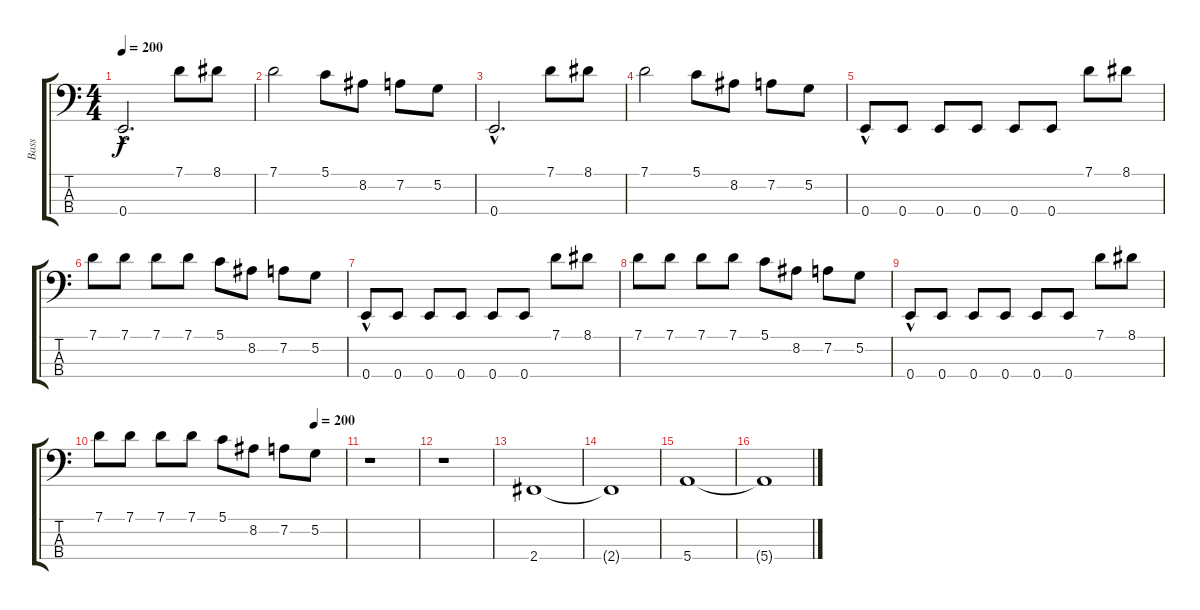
\track ("Bass" "Bass") {instrument electricbassfinger}
\staff {score tabs}
\tuning (G2 D2 A1 E1) {hide}
\ts (4 4)
\tempo 200
\clef f4
\ks c
0.4{hac}.2{d dy f} 7.1.8 8.1.8 |
7.1.2 5.1.8 8.2.8 7.2.8 5.2.8 |
0.4{hac}.2{d} 7.1.8 8.1.8 |
7.1.2 5.1.8 8.2.8 7.2.8 5.2.8 |
0.4{hac}.8 0.4.8 0.4.8 0.4.8 0.4.8 0.4.8 7.1.8 8.1.8 |
7.1.8 7.1.8 7.1.8 7.1.8 5.1.8 8.2.8 7.2.8 5.2.8 |
0.4{hac}.8 0.4.8 0.4.8 0.4.8 0.4.8 0.4.8 7.1.8 8.1.8 |
7.1.8 7.1.8 7.1.8 7.1.8 5.1.8 8.2.8 7.2.8 5.2.8 |
0.4{hac}.8 0.4.8 0.4.8 0.4.8 0.4.8 0.4.8 7.1.8 8.1.8 |
\tempo (200 0.875)
7.1.8 7.1.8 7.1.8 7.1.8 5.1.8 8.2.8 7.2.8 5.2.8 |
r.1 |
r.1 |
2.4.1 |
2.4{t}.1 |
5.4.1 |
5.4{t}.1
